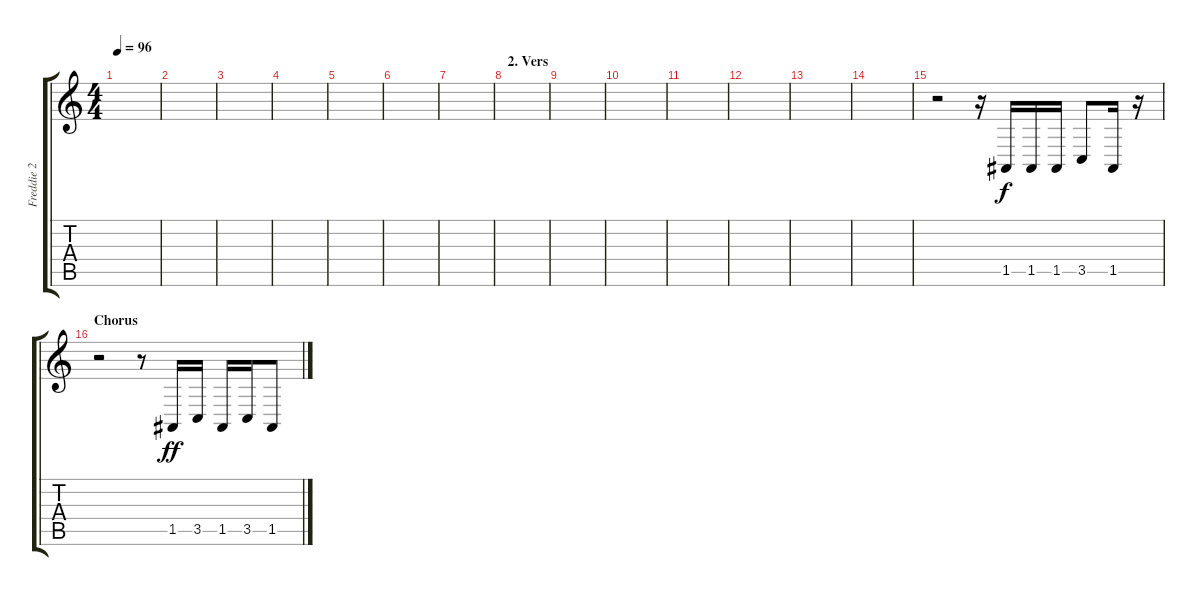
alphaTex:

\track ("Freddie 2" "Freddie 2") {instrument oboe}
\staff {score tabs}
\tuning (E4 B3 G3 D3 A2 E2) {hide}
\ts (4 4)
\tempo 96
\clef g2
\ks c
|
|
|
|
|
|
|
\section ("" "2. Vers")
|
|
|
|
|
|
|
r.2 r.16 1.5.16 1.5.16 1.5.16 3.5.8 1.5.16 r.16 |
\section ("" "Chorus")
r.2 r.8 1.5.16{dy ff} 3.5.16 1.5.16 3.5.16 1.5.8
